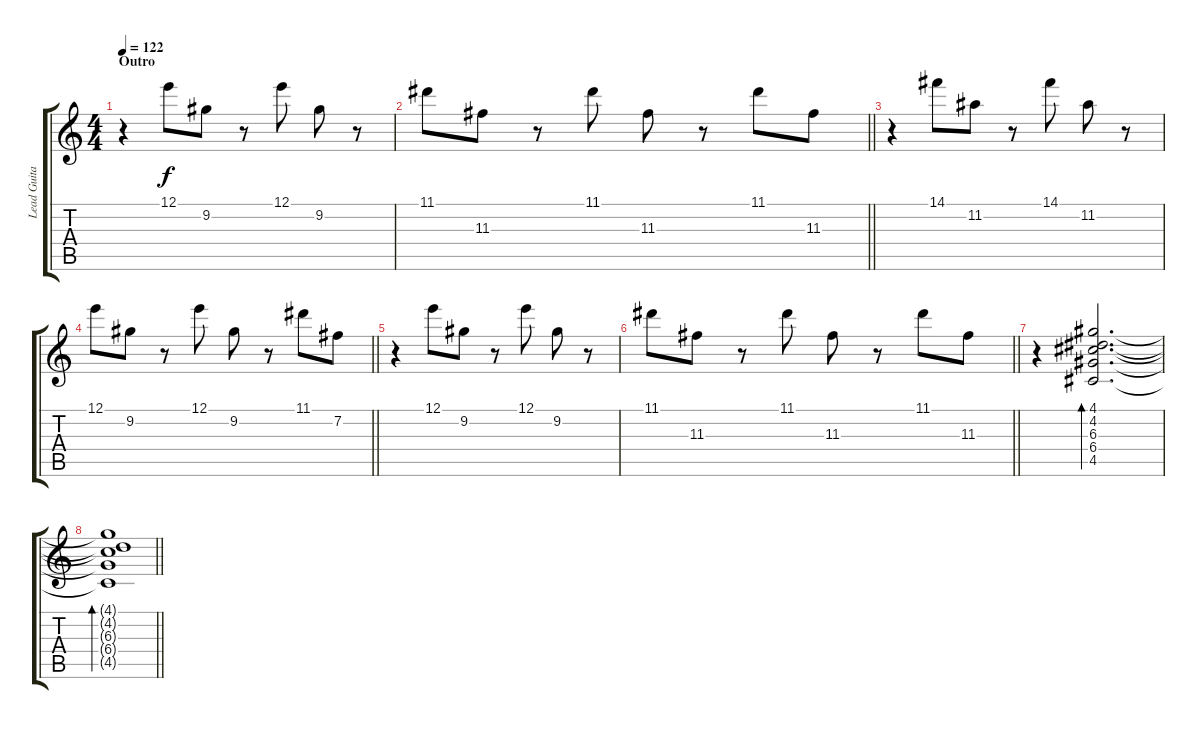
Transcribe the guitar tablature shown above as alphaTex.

\track ("Lead Guitar 2" "Lead Guita") {instrument acousticguitarnylon}
\staff {score tabs}
\tuning (E4 B3 G3 D3 A2 E2) {hide}
\ts (4 4)
\section ("" "Outro")
\tempo 122
\clef g2
\ks c
r.4{dy f balance 8 instrument acousticguitarnylon} 12.1.8 9.2.8 r.8 12.1.8 9.2.8 r.8 |
\barLineRight lightlight
11.1.8 11.3.8 r.8 11.1.8 11.3.8 r.8 11.1.8 11.3.8 |
r.4 14.1.8 11.2.8 r.8 14.1.8 11.2.8 r.8 |
\barLineRight lightlight
12.1.8 9.2.8 r.8 12.1.8 9.2.8 r.8 11.1.8 7.2.8 |
r.4 12.1.8 9.2.8 r.8 12.1.8 9.2.8 r.8 |
\barLineRight lightlight
11.1.8 11.3.8 r.8 11.1.8 11.3.8 r.8 11.1.8 11.3.8 |
r.4 (4.1 4.2 6.3 6.4 4.5).2{d bd 480} |
\barLineRight lightlight
(4.1{t} 4.2{t} 6.3{t} 6.4{t} 4.5{t}).1{bd 480}
